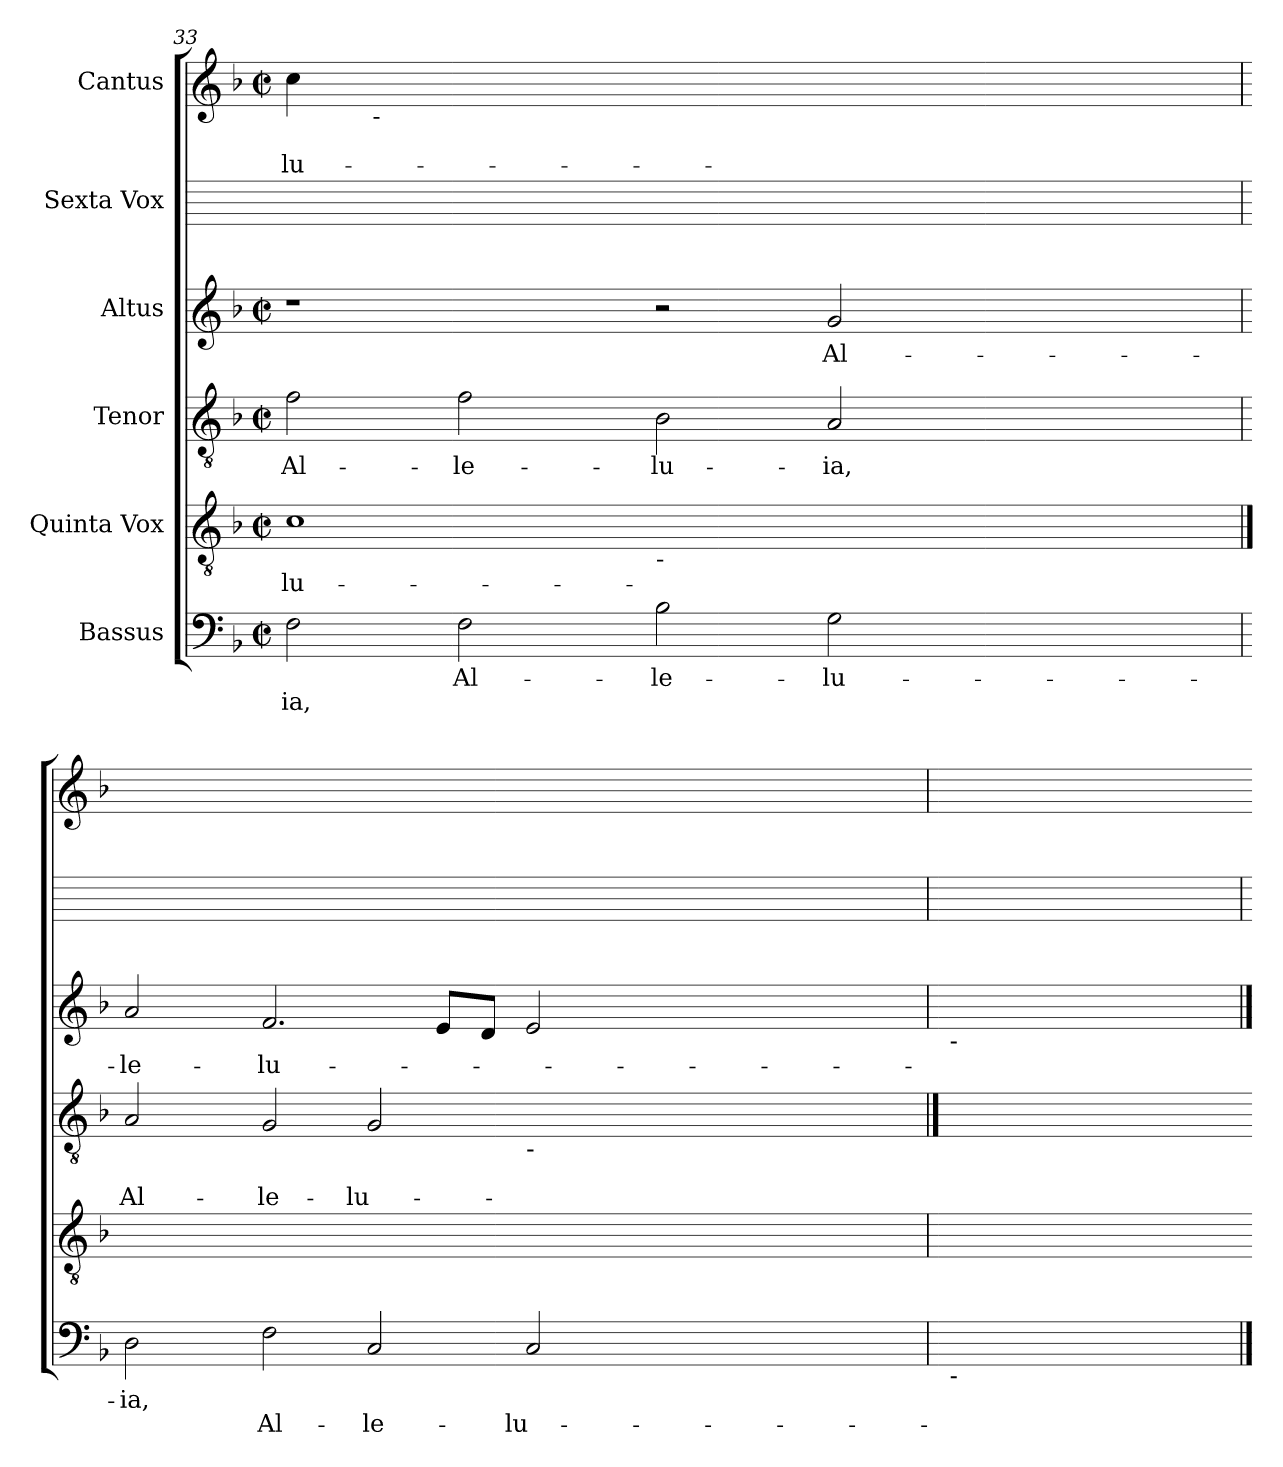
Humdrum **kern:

**kern	**text	**text	**kern	**text	**kern	**text	**text	**kern	**text	**kern	**kern	**text	**text
*part6	*part6	*part6	*part5	*part5	*part4	*part4	*part4	*part3	*part3	*part2	*part1	*part1	*part1
*staff6	*staff6	*staff6	*staff5	*staff5	*staff4	*staff4	*staff4	*staff3	*staff3	*staff2	*staff1	*staff1	*staff1
*I"Bassus	*	*	*I"Quinta Vox	*	*I"Tenor	*	*	*I"Altus	*	*I"Sexta Vox	*I"Cantus	*	*
*clefF4	*	*	*clefGv2	*	*clefGv2	*	*	*clefG2	*	*	*clefG2	*	*
*k[b-]	*	*	*k[b-]	*	*k[b-]	*	*	*k[b-]	*	*	*k[b-]	*	*
*F:	*	*	*F:	*	*F:	*	*	*F:	*	*	*F:	*	*
*M4/2	*	*	*M4/2	*	*M4/2	*	*	*M4/2	*	*	*M4/2	*	*
*met(c|)	*	*	*met(c|)	*	*met(c|)	*	*	*met(c|)	*	*	*met(c|)	*	*
=33	=33	=33	=33	=33	=33	=33	=33	=33	=33	=33	=33	=33	=33
!	!	!LO:LY:b	!	!LO:LY:b	!	!LO:LY:b	!	!	!	!	!	!	!LO:LY:b
*	*	*	*	*	*	*	*	*	*	*	*^	*	*
2F	.	-ia,	1c	-lu-	2f	Al-	.	1r	.	4ryy	4cc	2ryy	.	-lu-
!	!	!	!	!	!	!	!	!	!	!	!LO:TX:b:t=-	!	!	!
!	!	!	!	!	!	!	!	!	!	!	!	!	!	!LO:LY:b
.	.	.	.	.	.	.	.	.	.	0.ryy	[1ccyy	.	.	-ia.
!	!LO:LY:b	!	!	!	!	!LO:LY:b	!	!	!	!	!	!	!	!
2F	Al-	.	.	.	2f	-le-	.	.	.	.	.	4ryy	.	.
.	.	.	.	.	.	.	.	.	.	.	.	8ryy	.	.
.	.	.	.	.	.	.	.	.	.	.	.	8ryy	.	.
!	!	!	!LO:TX:b:t=-	!	!	!	!	!	!	!	!	!	!	!
!	!LO:LY:b	!	!	!LO:LY:b	!	!LO:LY:b	!	!	!	!	!	!	!	!
2B-	-le-	.	0cyy	-ia.	2B-	-lu-	.	2r	.	.	.	1ryy	.	.
.	.	.	.	.	.	.	.	.	.	.	0ccyy]	.	.	.
!	!LO:LY:b	!	!	!	!	!LO:LY:b	!	!	!LO:LY:b	!	!	!	!	!
2G	-lu-	.	.	.	2A	-ia,	.	2g	Al-	.	.	.	.	.
1ryy	.	.	.	.	1ryy	.	.	1ryy	.	.	.	1ryy	.	.
4ryy	.	.	4ryy	.	4ryy	.	.	4ryy	.	.	.	4ryy	.	.
=	=	=	==	=	=	=	=	=	=	=	=	=	=	=
!	!LO:LY:b	!	!	!	!	!	!LO:LY:b	!	!LO:LY:b	!	!	!	!	!
*	*	*	*	*	*	*	*	*	*	*	*v	*v	*	*
2D	-ia,	.	0ryy	.	2A	.	Al-	2a	-le-	4ryy	0ryy	.	.
.	.	.	.	.	.	.	.	.	.	0ryy	.	.	.
!	!	!LO:LY:b	!	!	!	!	!LO:LY:b	!	!LO:LY:b	!	!	!	!
2F	.	Al-	.	.	2G	.	-le-	2.f	-lu-	.	.	.	.
!	!	!LO:LY:b	!	!	!	!	!LO:LY:b	!	!	!	!	!	!
2C	.	-le-	.	.	2G	.	-lu-	.	.	.	.	.	.
.	.	.	.	.	.	.	.	8eL	.	.	.	.	.
.	.	.	.	.	.	.	.	8dJ	.	.	.	.	.
!	!	!	!	!	!LO:TX:b:t=-	!	!	!	!	!	!	!	!
!	!	!LO:LY:b	!	!	!	!	!LO:LY:b	!	!	!	!	!	!
2C	.	-lu-	.	.	0Fyy	.	-ia.	2e	.	.	.	.	.
1.ryy	.	.	1.ryy	.	.	.	.	1.ryy	.	.	1.ryy	.	.
.	.	.	.	.	.	.	.	.	.	1ryy	.	.	.
.	.	.	.	.	.	.	.	.	.	4ryy	.	.	.
=	=	=	=	=	==	=	=	=	=	=	=	=	=
!	!	!	!	!	!	!	!	!LO:TX:b:t=-	!	!	!	!	!
!LO:TX:b:t=-	!	!	!	!	!	!	!	!	!	!	!	!	!
!	!	!LO:LY:b	!	!	!	!	!	!	!LO:LY:b	!	!	!	!
0Fyy	.	-ia.	0ryy	.	0ryy	.	.	0fyy	-ia.	4ryy	0ryy	.	.
.	.	.	.	.	.	.	.	.	.	1..ryy	.	.	.
==	=	=	=	=	=	=	=	==	=	=	=	=	=
*-	*-	*-	*-	*-	*-	*-	*-	*-	*-	*-	*-	*-	*-
